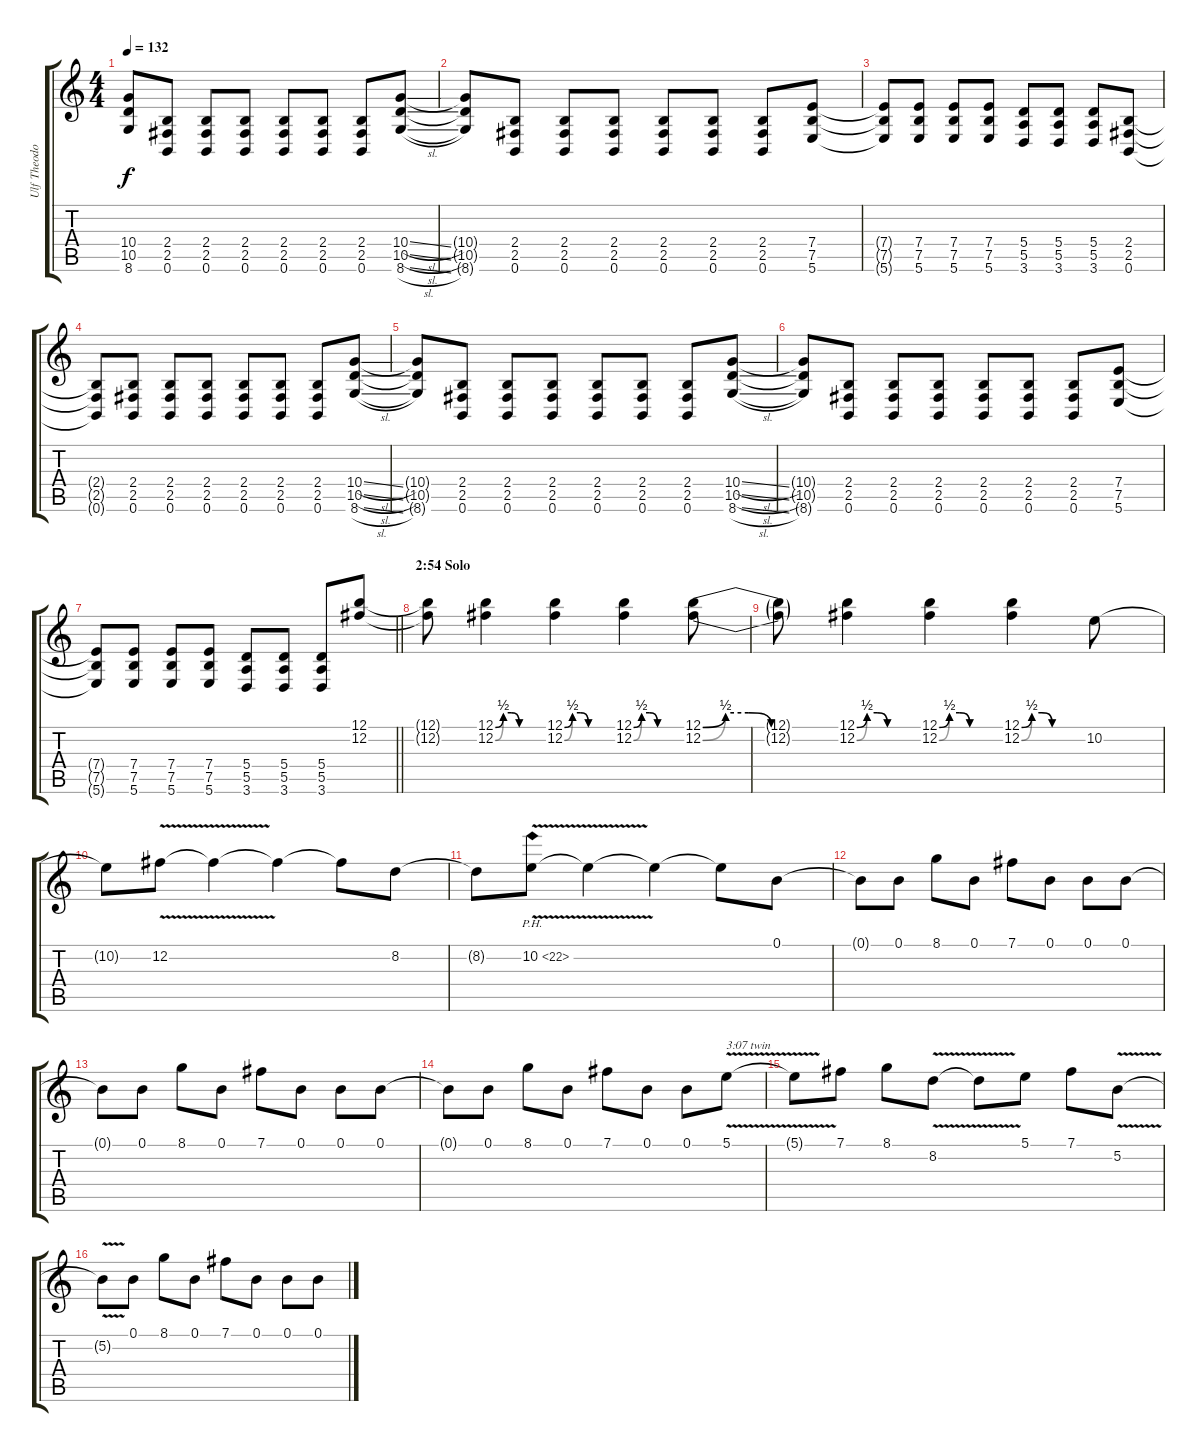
\track ("Ulf Theodor Schwadorf (Lead Guitar)" "Ulf Theodo") {instrument distortionguitar}
\staff {score tabs}
\tuning (B3 Gb3 D3 A2 E2 B1) {hide}
\ts (4 4)
\tempo 132
\clef g2
\ks c
(10.4{t} 10.5{t} 8.6{t}).8{dy f} (2.4 2.5 0.6).8 (2.4 2.5 0.6).8 (2.4 2.5 0.6).8 (2.4 2.5 0.6).8 (2.4 2.5 0.6).8 (2.4 2.5 0.6).8 (10.4{sl} 10.5{sl} 8.6{sl}).8 |
(10.4{t} 10.5{t} 8.6{t}).8 (2.4 2.5 0.6).8 (2.4 2.5 0.6).8 (2.4 2.5 0.6).8 (2.4 2.5 0.6).8 (2.4 2.5 0.6).8 (2.4 2.5 0.6).8 (7.4 7.5 5.6).8 |
(7.4{t} 7.5{t} 5.6{t}).8 (7.4 7.5 5.6).8 (7.4 7.5 5.6).8 (7.4 7.5 5.6).8 (5.4 5.5 3.6).8 (5.4 5.5 3.6).8 (5.4 5.5 3.6).8 (2.4 2.5 0.6).8 |
(2.4{t} 2.5{t} 0.6{t}).8 (2.4 2.5 0.6).8 (2.4 2.5 0.6).8 (2.4 2.5 0.6).8 (2.4 2.5 0.6).8 (2.4 2.5 0.6).8 (2.4 2.5 0.6).8 (10.4{sl} 10.5{sl} 8.6{sl}).8 |
(10.4{t} 10.5{t} 8.6{t}).8 (2.4 2.5 0.6).8 (2.4 2.5 0.6).8 (2.4 2.5 0.6).8 (2.4 2.5 0.6).8 (2.4 2.5 0.6).8 (2.4 2.5 0.6).8 (10.4{sl} 10.5{sl} 8.6{sl}).8 |
(10.4{t} 10.5{t} 8.6{t}).8 (2.4 2.5 0.6).8 (2.4 2.5 0.6).8 (2.4 2.5 0.6).8 (2.4 2.5 0.6).8 (2.4 2.5 0.6).8 (2.4 2.5 0.6).8 (7.4 7.5 5.6).8 |
\barLineRight lightlight
(7.4{t} 7.5{t} 5.6{t}).8 (7.4 7.5 5.6).8 (7.4 7.5 5.6).8 (7.4 7.5 5.6).8 (5.4 5.5 3.6).8 (5.4 5.5 3.6).8 (5.4 5.5 3.6).8 (12.1 12.2).8 |
\section ("" "2:54 Solo")
(12.1{t} 12.2{t}).8 (12.1{be (custom 0 0 10 2 20 2 30 0 60 0)} 12.2{be (custom 0 0 10 2 20 2 30 0 60 0)}).4 (12.1{be (custom 0 0 10 2 20 2 30 0 60 0)} 12.2{be (custom 0 0 10 2 20 2 30 0 60 0)}).4 (12.1{be (custom 0 0 10 2 20 2 30 0 60 0)} 12.2{be (custom 0 0 10 2 20 2 30 0 60 0)}).4 (12.1{be (custom 0 0 10 2 20 2 30 0 60 0)} 12.2{be (custom 0 0 10 2 20 2 30 0 60 0)}).8 |
(12.1{t} 12.2{t}).8 (12.1{be (custom 0 0 10 2 20 2 30 0 60 0)} 12.2{be (custom 0 0 10 2 20 2 30 0 60 0)}).4 (12.1{be (custom 0 0 10 2 20 2 30 0 60 0)} 12.2{be (custom 0 0 10 2 20 2 30 0 60 0)}).4 (12.1{be (custom 0 0 10 2 20 2 30 0 60 0)} 12.2{be (custom 0 0 10 2 20 2 30 0 60 0)}).4 10.2.8 |
10.2{t}.8 12.2{v}.8 12.2{t}.4 12.2{t}.4 12.2{t}.8 8.2.8 |
8.2{t}.8 10.2{ph 12 v}.8 10.2{t}.4 10.2{t}.4 10.2{t}.8 0.1.8 |
0.1{t}.8 0.1.8 8.1.8 0.1.8 7.1.8 0.1.8 0.1.8 0.1.8 |
0.1{t}.8 0.1.8 8.1.8 0.1.8 7.1.8 0.1.8 0.1.8 0.1.8 |
0.1{t}.8 0.1.8 8.1.8 0.1.8 7.1.8 0.1.8 0.1.8 5.1{v}.8{txt "3:07 twin"} |
5.1{t}.8 7.1.8 8.1.8 8.2{v}.8 8.2{t}.8 5.1.8 7.1.8 5.2{v}.8 |
5.2{t}.8 0.1.8 8.1.8 0.1.8 7.1.8 0.1.8 0.1.8 0.1.8
